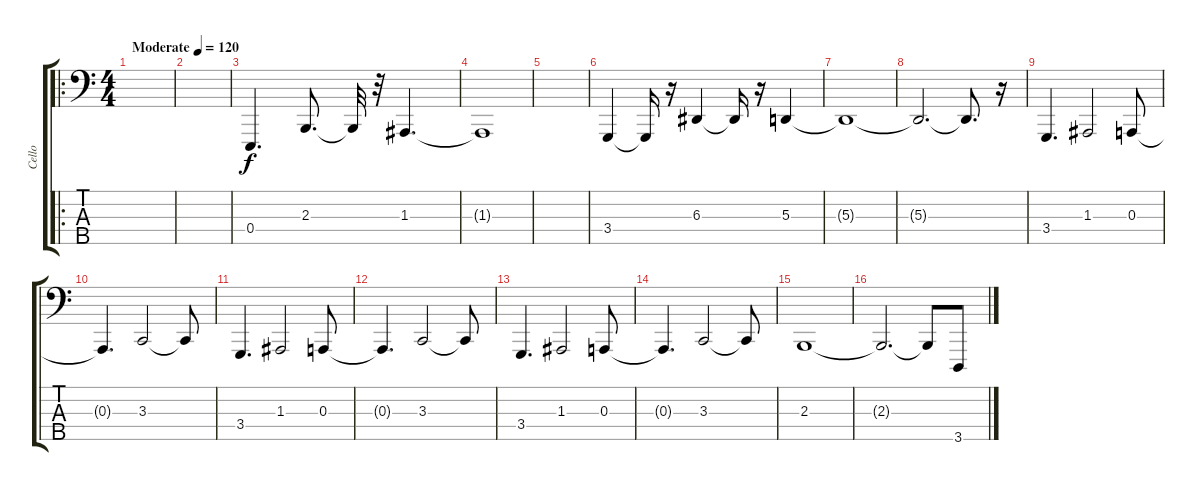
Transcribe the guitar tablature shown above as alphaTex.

\track ("Cello" "Cello") {instrument cello}
\staff {score tabs}
\tuning (G2 D2 A1 E1 B0) {hide}
\ro
\ts (4 4)
\tempo (120 "Moderate")
\clef f4
\ks c
|
|
0.4.4{d volume 8} 2.3.8{d} 2.3{t}.32 r.32 1.3.4{d} |
1.3{t}.1 |
|
3.4.4 3.4{t}.16 r.16 6.3.4 6.3{t}.16 r.16 5.3.4 |
5.3{t}.1 |
5.3{t}.2{d} 5.3{t}.8{d} r.16 |
3.4.4{d volume 13} 1.3.2 0.3.8 |
0.3{t}.4{d} 3.3.2 3.3{t}.8 |
3.4.4{d} 1.3.2 0.3.8 |
0.3{t}.4{d} 3.3.2 3.3{t}.8 |
3.4.4{d} 1.3.2 0.3.8 |
0.3{t}.4{d} 3.3.2 3.3{t}.8 |
2.3.1 |
2.3{t}.2{d} 2.3{t}.8 3.5.8
